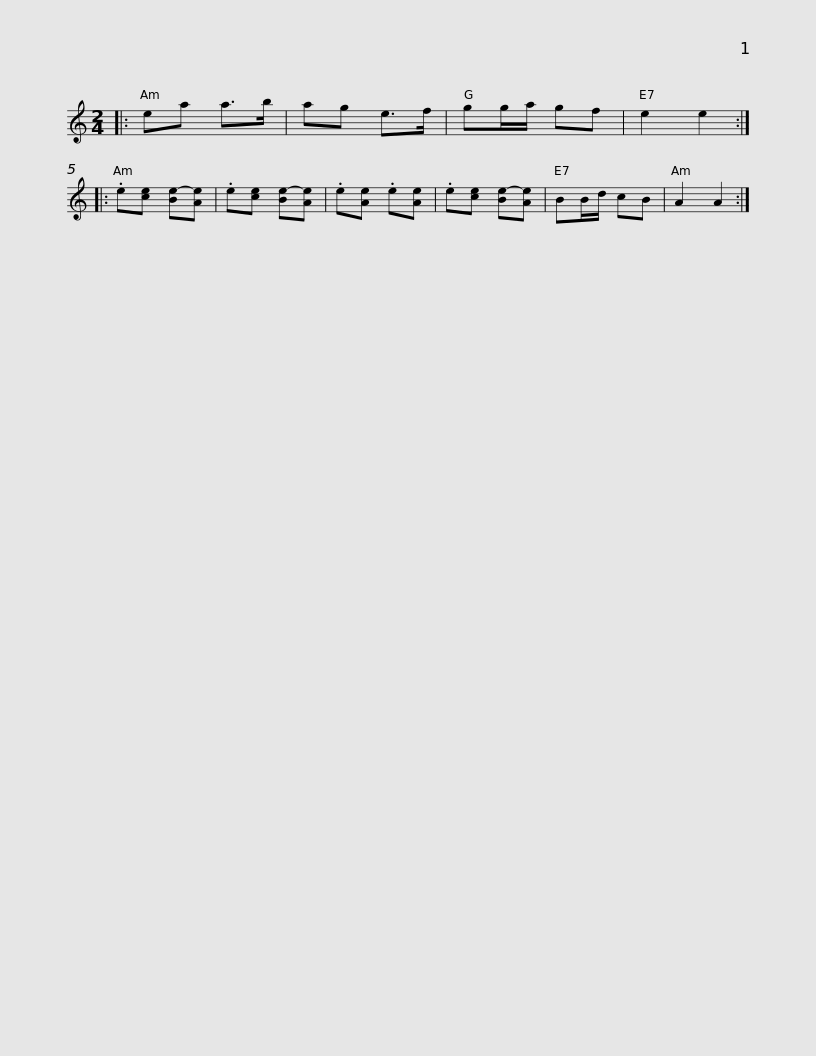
X:1
L:1/8
M:2/4
I:linebreak $
K:C
V:1 treble
V:1
|: ea a>b | ag e>f | gg/a/ gf | e2 e2 :: .e[ce] [Be-][Ae] | %5
 .e[ce] [Be-][Ae] | .e[Ae] .e[Ae] | .e[ce] [Be-][Ae] | BB/d/ cB |$ A2 A2 :| %10
